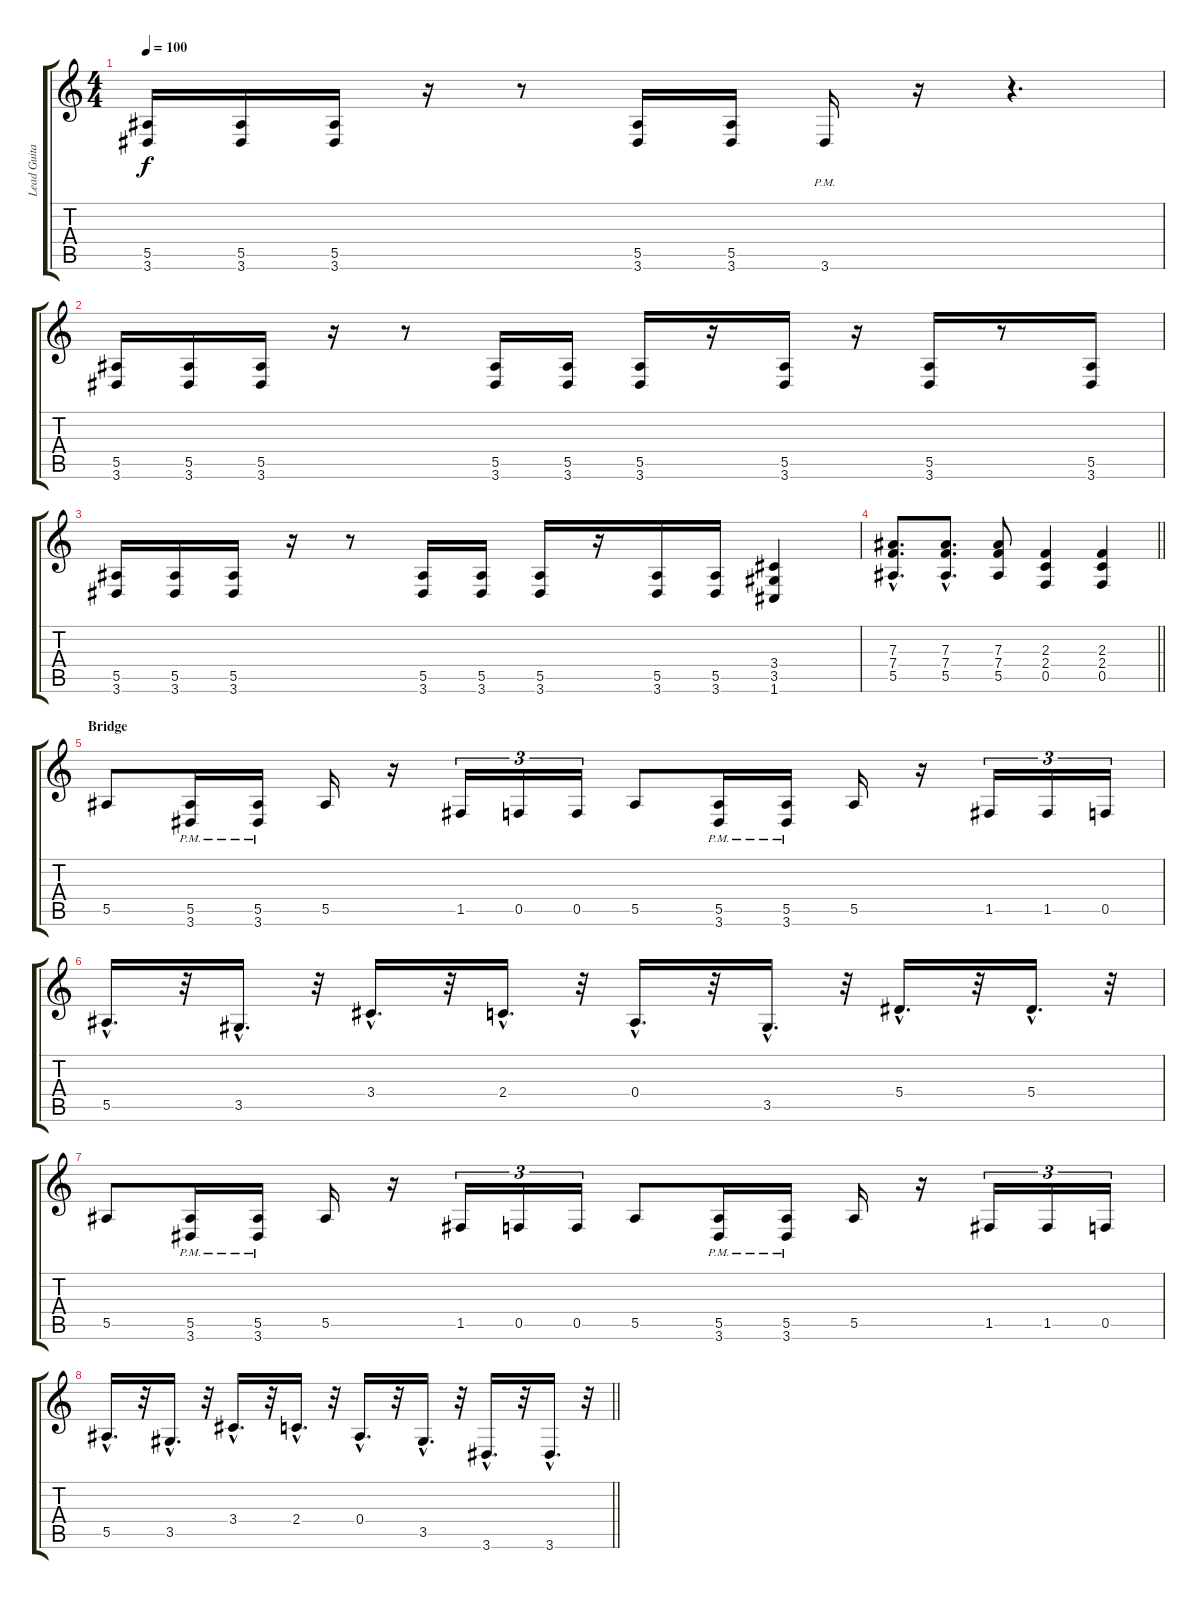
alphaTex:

\track ("Lead Guitar" "Lead Guita") {instrument distortionguitar}
\staff {score tabs}
\tuning (C4 G3 Eb3 Bb2 F2 C2) {hide}
\ts (4 4)
\tempo 100
\clef g2
\ks c
(5.5 3.6).16{dy f balance 8} (5.5 3.6).16 (5.5 3.6).16 r.16 r.8 (5.5 3.6).16 (5.5 3.6).16 3.6{pm}.16 r.16 r.4{d} |
(5.5 3.6).16 (5.5 3.6).16 (5.5 3.6).16 r.16 r.8 (5.5 3.6).16 (5.5 3.6).16 (5.5 3.6).16 r.16 (5.5 3.6).16 r.16 (5.5 3.6).16 r.8 (5.5 3.6).16 |
(5.5 3.6).16 (5.5 3.6).16 (5.5 3.6).16 r.16 r.8 (5.5 3.6).16 (5.5 3.6).16 (5.5 3.6).16 r.16 (5.5 3.6).16 (5.5 3.6).16 (3.4 3.5 1.6).4{volume 14} |
\barLineRight lightlight
(7.3{hac} 7.4{hac} 5.5{hac}).8{d volume 13} (7.3{hac} 7.4{hac} 5.5{hac}).8{d} (7.3 7.4 5.5).8 (2.3 2.4 0.5).4 (2.3 2.4 0.5).4 |
\section ("" "Bridge")
5.5.8{balance 0} (5.5{pm} 3.6{pm}).16 (5.5{pm} 3.6{pm}).16 5.5.16 r.16 1.5.16{tu (3 2)} 0.5.16{tu (3 2)} 0.5.16{tu (3 2)} 5.5.8 (5.5{pm} 3.6{pm}).16 (5.5{pm} 3.6{pm}).16 5.5.16 r.16 1.5.16{tu (3 2)} 1.5.16{tu (3 2)} 0.5.16{tu (3 2)} |
5.5{hac}.16{d} r.32 3.5{hac}.16{d} r.32 3.4{hac}.16{d} r.32 2.4{hac}.16{d} r.32 0.4{hac}.16{d} r.32 3.5{hac}.16{d} r.32 5.4{hac}.16{d} r.32 5.4{hac}.16{d} r.32 |
5.5.8 (5.5{pm} 3.6{pm}).16 (5.5{pm} 3.6{pm}).16 5.5.16 r.16 1.5.16{tu (3 2)} 0.5.16{tu (3 2)} 0.5.16{tu (3 2)} 5.5.8 (5.5{pm} 3.6{pm}).16 (5.5{pm} 3.6{pm}).16 5.5.16 r.16 1.5.16{tu (3 2)} 1.5.16{tu (3 2)} 0.5.16{tu (3 2)} |
\barLineRight lightlight
5.5{hac}.16{d} r.32 3.5{hac}.16{d} r.32 3.4{hac}.16{d} r.32 2.4{hac}.16{d} r.32 0.4{hac}.16{d} r.32 3.5{hac}.16{d} r.32 3.6{hac}.16{d} r.32 3.6{hac}.16{d} r.32
